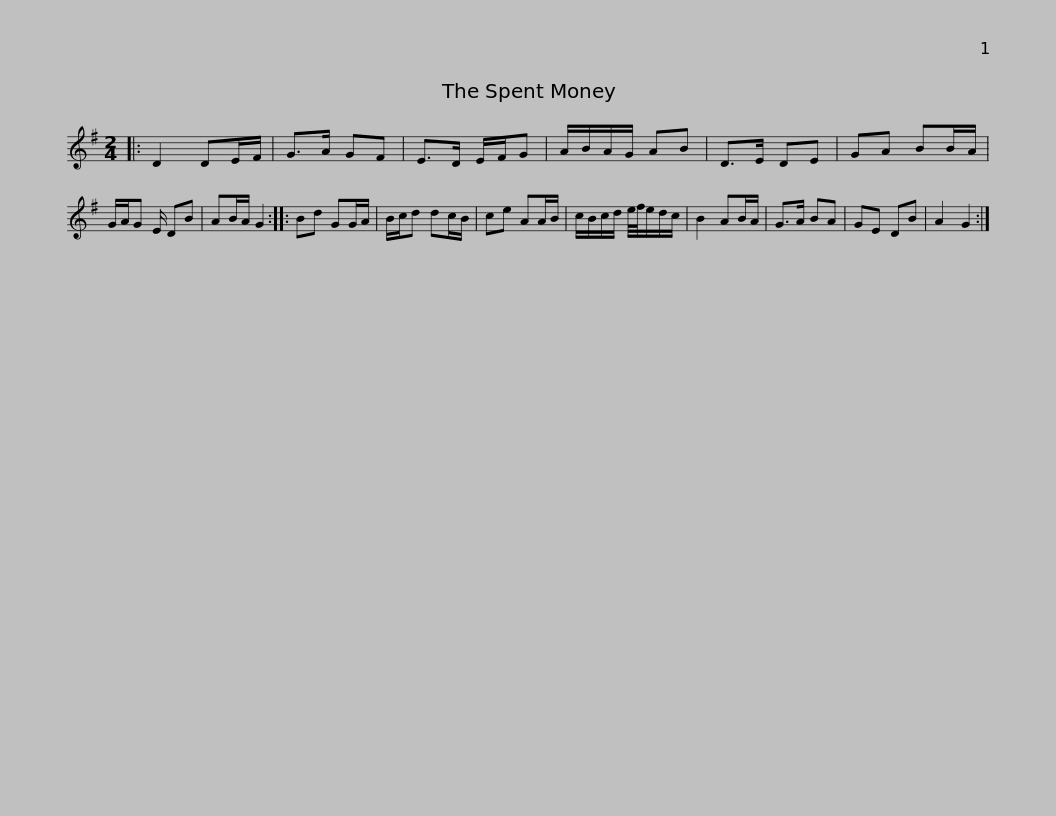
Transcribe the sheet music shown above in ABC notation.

X:1
L:1/8
M:2/4
I:linebreak $
K:G
V:1 treble
V:1
|: D2 DE/F/ | G>A GF | E>D E/F/G | A/B/A/G/ AB | D>E DE | %5
 GA BB/A/ | G/A/G E/ DB | AB/A/ G2 ::$ Bd GG/A/ | B/c/d dc/B/ | %10
 ce AA/B/ | c/B/c/d/ e/4f/4e/d/c/ | B2 AB/A/ | G>A BA | GE DB | %15
 A2 G2 :| %16
